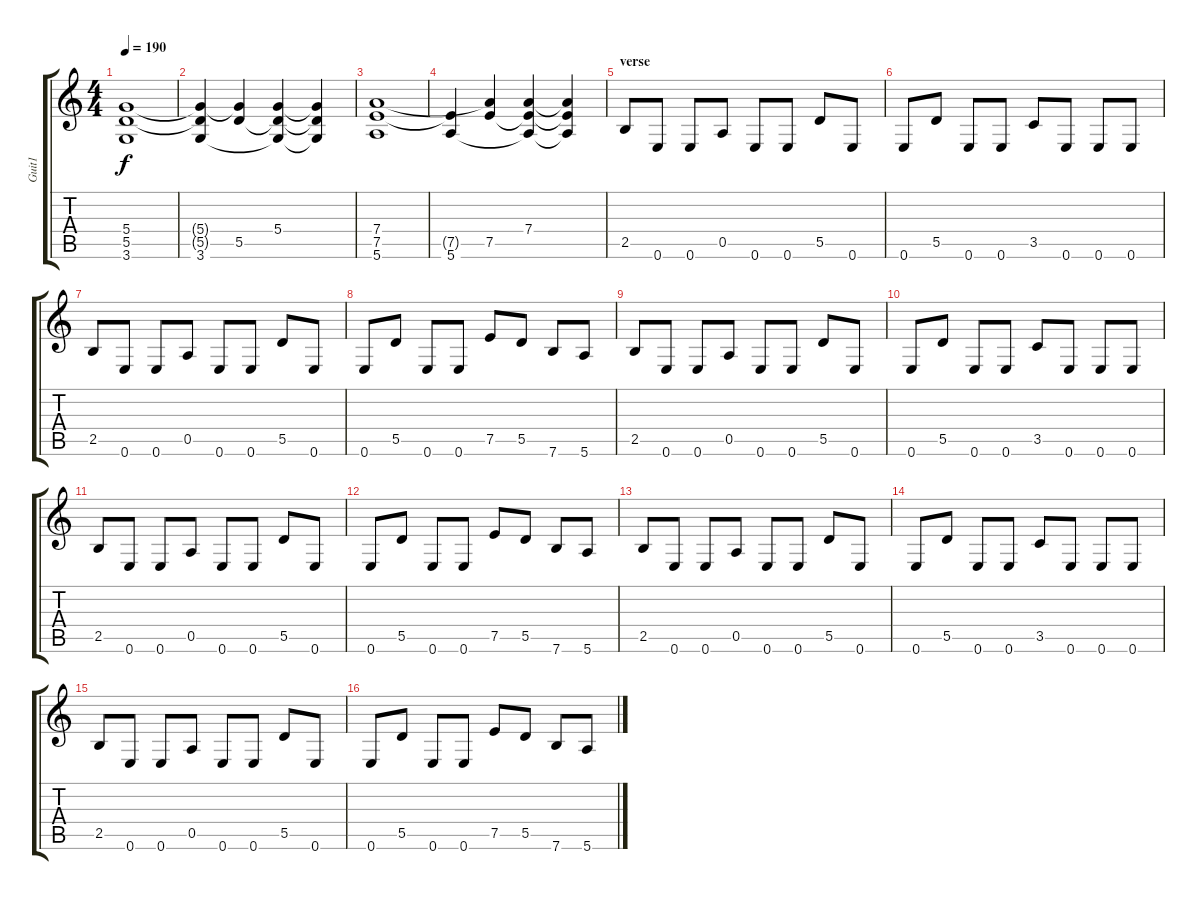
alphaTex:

\track ("Guit1" "Guit1") {instrument distortionguitar}
\staff {score tabs}
\tuning (E4 B3 G3 D3 A2 E2) {hide}
\ts (4 4)
\tempo 190
\clef g2
\ks c
(5.4 5.5 3.6).1{dy f} |
(5.4{t} 5.5{t} 3.6).4 (5.4{t} 5.5).4 (5.4 5.5{t} 3.6{t}).4 (5.4{t} 5.5{t} 3.6{t}).4 |
(7.4 7.5 5.6).1 |
(7.5{t} 5.6).4 (7.4{t} 7.5).4 (7.4 7.5{t} 5.6{t}).4 (7.4{t} 7.5{t} 5.6{t}).4 |
\section ("" "verse")
2.5.8 0.6.8 0.6.8 0.5.8 0.6.8 0.6.8 5.5.8 0.6.8 |
0.6.8 5.5.8 0.6.8 0.6.8 3.5.8 0.6.8 0.6.8 0.6.8 |
2.5.8 0.6.8 0.6.8 0.5.8 0.6.8 0.6.8 5.5.8 0.6.8 |
0.6.8 5.5.8 0.6.8 0.6.8 7.5.8 5.5.8 7.6.8 5.6.8 |
2.5.8 0.6.8 0.6.8 0.5.8 0.6.8 0.6.8 5.5.8 0.6.8 |
0.6.8 5.5.8 0.6.8 0.6.8 3.5.8 0.6.8 0.6.8 0.6.8 |
2.5.8 0.6.8 0.6.8 0.5.8 0.6.8 0.6.8 5.5.8 0.6.8 |
0.6.8 5.5.8 0.6.8 0.6.8 7.5.8 5.5.8 7.6.8 5.6.8 |
2.5.8 0.6.8 0.6.8 0.5.8 0.6.8 0.6.8 5.5.8 0.6.8 |
0.6.8 5.5.8 0.6.8 0.6.8 3.5.8 0.6.8 0.6.8 0.6.8 |
2.5.8 0.6.8 0.6.8 0.5.8 0.6.8 0.6.8 5.5.8 0.6.8 |
0.6.8 5.5.8 0.6.8 0.6.8 7.5.8 5.5.8 7.6.8 5.6.8
